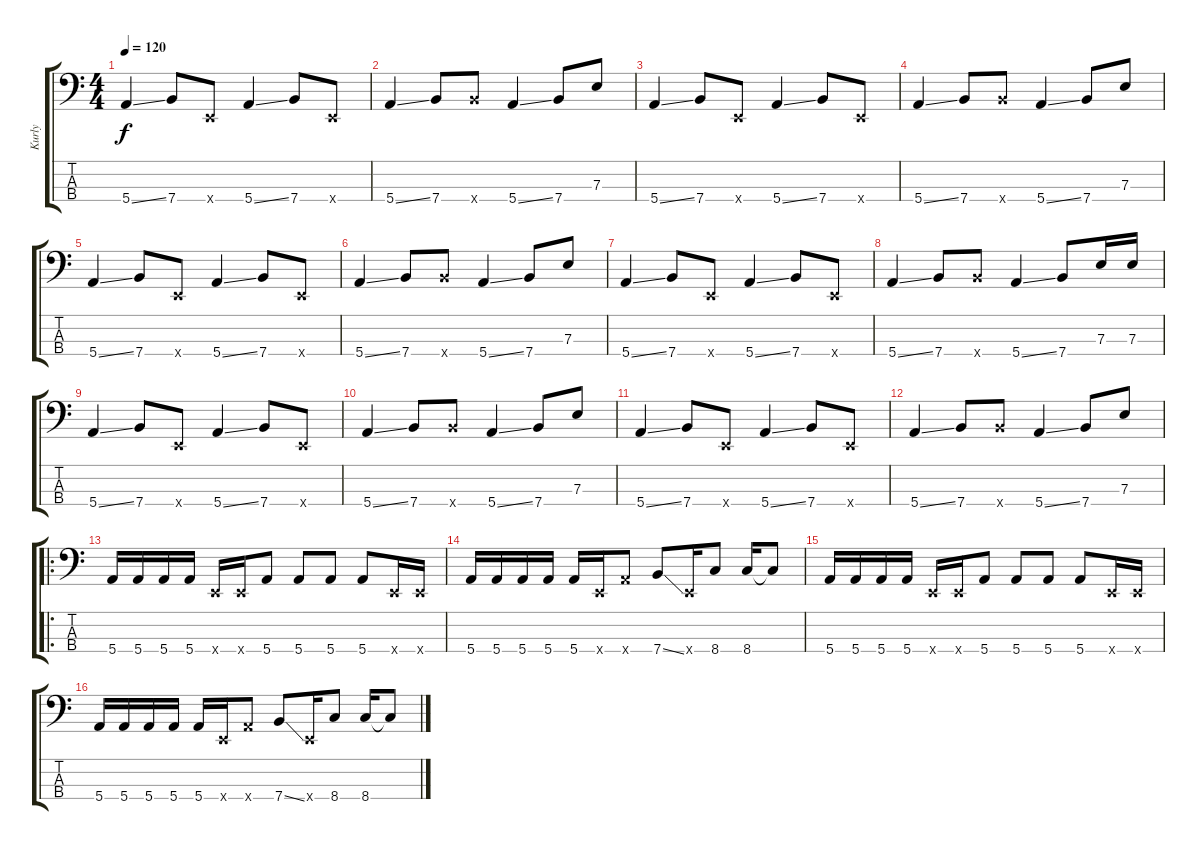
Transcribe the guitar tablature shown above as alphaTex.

\track ("Kurly" "Kurly") {instrument fretlessbass}
\staff {score tabs}
\tuning (G2 D2 A1 E1) {hide}
\ts (4 4)
\tempo 120
\clef f4
\ks c
5.4{ss}.4{dy f} 7.4.8 0.4{x}.8 5.4{ss}.4 7.4.8 0.4{x}.8 |
5.4{ss}.4 7.4.8 7.4{x}.8 5.4{ss}.4 7.4.8 7.3.8 |
5.4{ss}.4 7.4.8 0.4{x}.8 5.4{ss}.4 7.4.8 0.4{x}.8 |
5.4{ss}.4 7.4.8 7.4{x}.8 5.4{ss}.4 7.4.8 7.3.8 |
5.4{ss}.4 7.4.8 0.4{x}.8 5.4{ss}.4 7.4.8 0.4{x}.8 |
5.4{ss}.4 7.4.8 7.4{x}.8 5.4{ss}.4 7.4.8 7.3.8 |
5.4{ss}.4 7.4.8 0.4{x}.8 5.4{ss}.4 7.4.8 0.4{x}.8 |
5.4{ss}.4 7.4.8 7.4{x}.8 5.4{ss}.4 7.4.8 7.3.16 7.3.16 |
5.4{ss}.4 7.4.8 0.4{x}.8 5.4{ss}.4 7.4.8 0.4{x}.8 |
5.4{ss}.4 7.4.8 7.4{x}.8 5.4{ss}.4 7.4.8 7.3.8 |
5.4{ss}.4 7.4.8 0.4{x}.8 5.4{ss}.4 7.4.8 0.4{x}.8 |
5.4{ss}.4 7.4.8 7.4{x}.8 5.4{ss}.4 7.4.8 7.3.8 |
\ro
5.4.16{instrument electricbassfinger} 5.4.16 5.4.16 5.4.16 0.4{x}.16 0.4{x}.16 5.4.8 5.4.8 5.4.8 5.4.8 0.4{x}.16 0.4{x}.16 |
5.4.16 5.4.16 5.4.16 5.4.16 5.4.16 0.4{x}.16 5.4{x}.8 7.4{ss}.8 0.4{x}.16 8.4.8 8.4.16 8.4{t}.8 |
5.4.16{instrument electricbassfinger} 5.4.16 5.4.16 5.4.16 0.4{x}.16 0.4{x}.16 5.4.8 5.4.8 5.4.8 5.4.8 0.4{x}.16 0.4{x}.16 |
5.4.16 5.4.16 5.4.16 5.4.16 5.4.16 0.4{x}.16 5.4{x}.8 7.4{ss}.8 0.4{x}.16 8.4.8 8.4.16 8.4{t}.8
